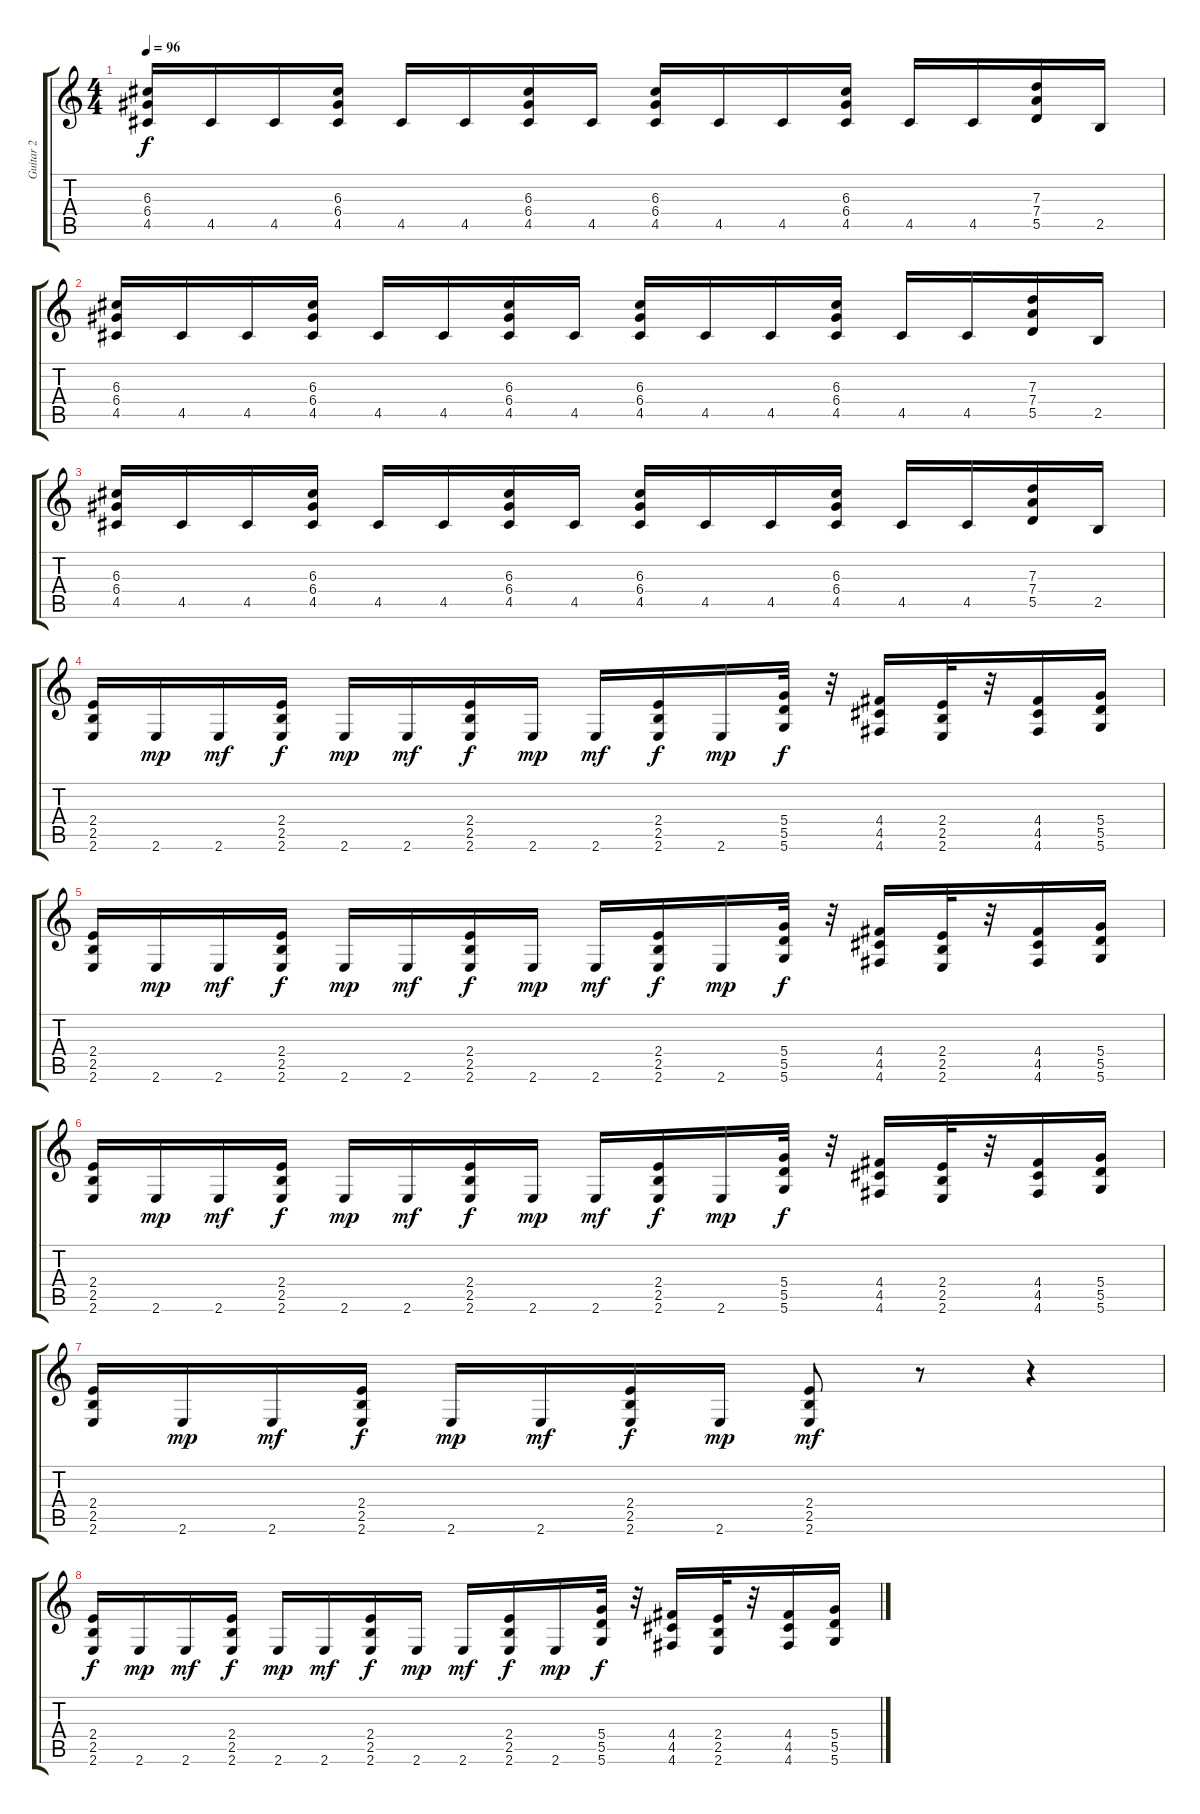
\track ("Guitar 2" "Guitar 2") {instrument distortionguitar}
\staff {score tabs}
\tuning (E4 B3 G3 D3 A2 D2) {hide}
\ts (4 4)
\tempo 96
\clef g2
\ks c
(6.3 6.4 4.5).16{dy f} 4.5.16 4.5.16 (6.3 6.4 4.5).16 4.5.16 4.5.16 (6.3 6.4 4.5).16 4.5.16 (6.3 6.4 4.5).16 4.5.16 4.5.16 (6.3 6.4 4.5).16 4.5.16 4.5.16 (7.3 7.4 5.5).16 2.5.16 |
(6.3 6.4 4.5).16 4.5.16 4.5.16 (6.3 6.4 4.5).16 4.5.16 4.5.16 (6.3 6.4 4.5).16 4.5.16 (6.3 6.4 4.5).16 4.5.16 4.5.16 (6.3 6.4 4.5).16 4.5.16 4.5.16 (7.3 7.4 5.5).16 2.5.16 |
(6.3 6.4 4.5).16 4.5.16 4.5.16 (6.3 6.4 4.5).16 4.5.16 4.5.16 (6.3 6.4 4.5).16 4.5.16 (6.3 6.4 4.5).16 4.5.16 4.5.16 (6.3 6.4 4.5).16 4.5.16 4.5.16 (7.3 7.4 5.5).16 2.5.16 |
(2.4 2.5 2.6).16 2.6.16{dy mp} 2.6.16{dy mf} (2.4 2.5 2.6).16{dy f} 2.6.16{dy mp} 2.6.16{dy mf} (2.4 2.5 2.6).16{dy f} 2.6.16{dy mp} 2.6.16{dy mf} (2.4 2.5 2.6).16{dy f} 2.6.16{dy mp} (5.4 5.5 5.6).32{dy f} r.32 (4.4 4.5 4.6).16 (2.4 2.5 2.6).32 r.32 (4.4 4.5 4.6).16 (5.4 5.5 5.6).16 |
(2.4 2.5 2.6).16{balance 16} 2.6.16{dy mp} 2.6.16{dy mf} (2.4 2.5 2.6).16{dy f} 2.6.16{dy mp} 2.6.16{dy mf} (2.4 2.5 2.6).16{dy f} 2.6.16{dy mp} 2.6.16{dy mf} (2.4 2.5 2.6).16{dy f} 2.6.16{dy mp} (5.4 5.5 5.6).32{dy f} r.32 (4.4 4.5 4.6).16 (2.4 2.5 2.6).32 r.32 (4.4 4.5 4.6).16 (5.4 5.5 5.6).16 |
(2.4 2.5 2.6).16 2.6.16{dy mp} 2.6.16{dy mf} (2.4 2.5 2.6).16{dy f} 2.6.16{dy mp} 2.6.16{dy mf} (2.4 2.5 2.6).16{dy f} 2.6.16{dy mp} 2.6.16{dy mf} (2.4 2.5 2.6).16{dy f} 2.6.16{dy mp} (5.4 5.5 5.6).32{dy f} r.32 (4.4 4.5 4.6).16 (2.4 2.5 2.6).32 r.32 (4.4 4.5 4.6).16 (5.4 5.5 5.6).16 |
(2.4 2.5 2.6).16 2.6.16{dy mp} 2.6.16{dy mf} (2.4 2.5 2.6).16{dy f} 2.6.16{dy mp} 2.6.16{dy mf} (2.4 2.5 2.6).16{dy f} 2.6.16{dy mp} (2.4 2.5 2.6).8{dy mf} r.8 r.4 |
(2.4 2.5 2.6).16{dy f} 2.6.16{dy mp} 2.6.16{dy mf} (2.4 2.5 2.6).16{dy f} 2.6.16{dy mp} 2.6.16{dy mf} (2.4 2.5 2.6).16{dy f} 2.6.16{dy mp} 2.6.16{dy mf} (2.4 2.5 2.6).16{dy f} 2.6.16{dy mp} (5.4 5.5 5.6).32{dy f} r.32 (4.4 4.5 4.6).16 (2.4 2.5 2.6).32 r.32 (4.4 4.5 4.6).16 (5.4 5.5 5.6).16
